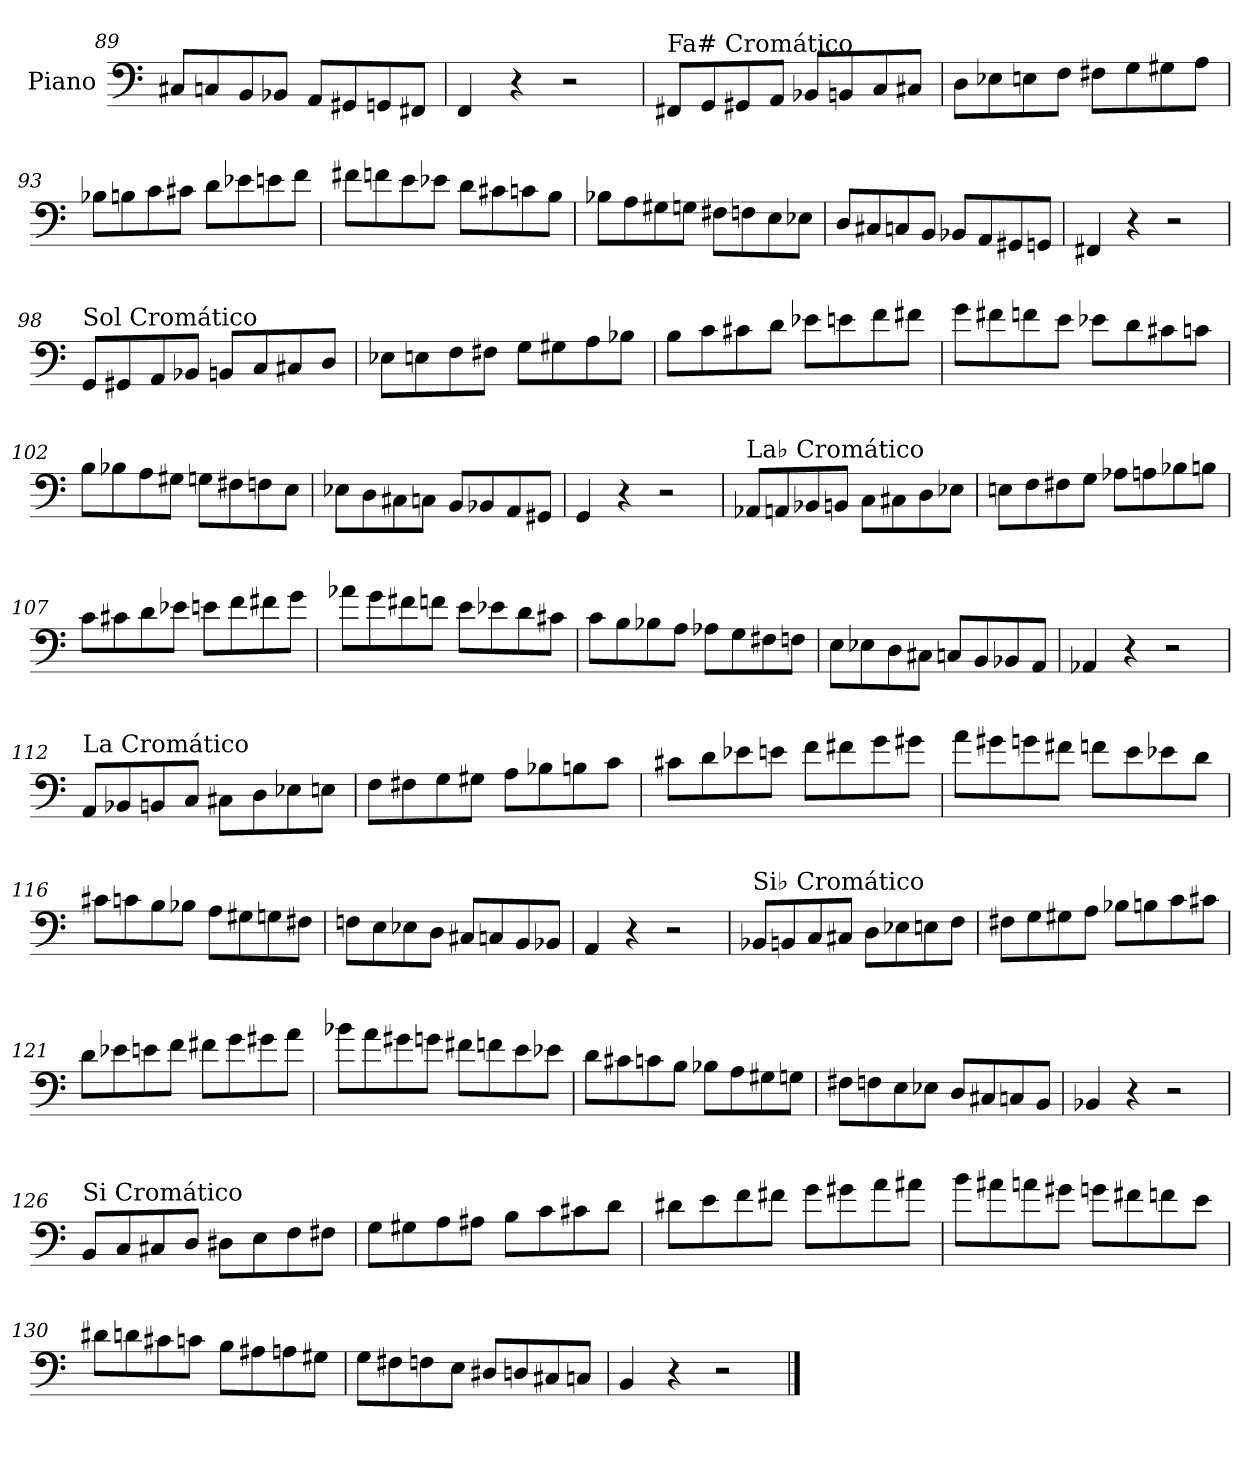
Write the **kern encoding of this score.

**kern
*part1
*staff1
*I"Piano
*I'Pno.
*clefF4
*k[]
=89
8C#X/L
8Cn/
8BB/
8BB-X/J
8AA/L
8GG#X/
8GGn/
8FF#X/J
=90
4FF/
4r
2r
!!LO:PB:g=z
=91
!LO:TX:a:t=Fa# Cromático
8FF#X/L
8GG/
8GG#X/
8AA/J
8BB-X/L
8BBn/
8C/
8C#X/J
=92
8D\L
8E-X\
8En\
8F\J
8F#X\L
8G\
8G#X\
8A\J
=93
8B-X\L
8Bn\
8c\
8c#X\J
8d\L
8e-X\
8en\
8f\J
!!LO:LB:g=z
=94
8f#X\L
8fn\
8e\
8e-X\J
8d\L
8c#X\
8cn\
8B\J
=95
8B-X\L
8A\
8G#X\
8Gn\J
8F#X\L
8Fn\
8E\
8E-X\J
=96
8D/L
8C#X/
8Cn/
8BB/J
8BB-X/L
8AA/
8GG#X/
8GGn/J
=97
4FF#X/
4r
2r
!!LO:LB:g=z
=98
!LO:TX:a:t=Sol Cromático
8GG/L
8GG#X/
8AA/
8BB-X/J
8BBn/L
8C/
8C#X/
8D/J
=99
8E-X\L
8En\
8F\
8F#X\J
8G\L
8G#X\
8A\
8B-X\J
=100
8B\L
8c\
8c#X\
8d\J
8e-X\L
8en\
8f\
8f#X\J
!!LO:LB:g=z
=101
8g\L
8f#X\
8fn\
8e\J
8e-X\L
8d\
8c#X\
8cn\J
=102
8B\L
8B-X\
8A\
8G#X\J
8Gn\L
8F#X\
8Fn\
8E\J
=103
8E-X\L
8D\
8C#X\
8Cn\J
8BB/L
8BB-X/
8AA/
8GG#X/J
=104
4GG/
4r
2r
!!LO:LB:g=z
=105
!LO:TX:a:t=La♭ Cromático
8AA-X/L
8AAn/
8BB-X/
8BBn/J
8C\L
8C#X\
8D\
8E-X\J
=106
8En\L
8F\
8F#X\
8G\J
8A-X\L
8An\
8B-X\
8Bn\J
=107
8c\L
8c#X\
8d\
8e-X\J
8en\L
8f\
8f#X\
8g\J
!!LO:LB:g=z
=108
8a-X\L
8g\
8f#X\
8fn\J
8e\L
8e-X\
8d\
8c#X\J
=109
8c\L
8B\
8B-X\
8A\J
8A-X\L
8G\
8F#X\
8Fn\J
=110
8E\L
8E-X\
8D\
8C#X\J
8Cn/L
8BB/
8BB-X/
8AA/J
=111
4AA-X/
4r
2r
!!LO:LB:g=z
=112
!LO:TX:a:t=La Cromático
8AA/L
8BB-X/
8BBn/
8C/J
8C#X\L
8D\
8E-X\
8En\J
=113
8F\L
8F#X\
8G\
8G#X\J
8A\L
8B-X\
8Bn\
8c\J
=114
8c#X\L
8d\
8e-X\
8en\J
8f\L
8f#X\
8g\
8g#X\J
!!LO:LB:g=z
=115
8a\L
8g#X\
8gn\
8f#X\J
8fn\L
8e\
8e-X\
8d\J
=116
8c#X\L
8cn\
8B\
8B-X\J
8A\L
8G#X\
8Gn\
8F#X\J
=117
8Fn\L
8E\
8E-X\
8D\J
8C#X/L
8Cn/
8BB/
8BB-X/J
=118
4AA/
4r
2r
!!LO:LB:g=z
=119
!LO:TX:a:t=Si♭ Cromático
8BB-X/L
8BBn/
8C/
8C#X/J
8D\L
8E-X\
8En\
8F\J
=120
8F#X\L
8G\
8G#X\
8A\J
8B-X\L
8Bn\
8c\
8c#X\J
=121
8d\L
8e-X\
8en\
8f\J
8f#X\L
8g\
8g#X\
8a\J
!!LO:LB:g=z
=122
8b-X\L
8a\
8g#X\
8gn\J
8f#X\L
8fn\
8e\
8e-X\J
=123
8d\L
8c#X\
8cn\
8B\J
8B-X\L
8A\
8G#X\
8Gn\J
=124
8F#X\L
8Fn\
8E\
8E-X\J
8D/L
8C#X/
8Cn/
8BB/J
=125
4BB-X/
4r
2r
!!LO:LB:g=z
=126
!LO:TX:a:t=Si Cromático
8BB/L
8C/
8C#X/
8D/J
8D#X\L
8E\
8F\
8F#X\J
=127
8G\L
8G#X\
8A\
8A#X\J
8B\L
8c\
8c#X\
8d\J
=128
8d#X\L
8e\
8f\
8f#X\J
8g\L
8g#X\
8a\
8a#X\J
!!LO:LB:g=z
=129
8b\L
8a#X\
8an\
8g#X\J
8gn\L
8f#X\
8fn\
8e\J
=130
8d#X\L
8dn\
8c#X\
8cn\J
8B\L
8A#X\
8An\
8G#X\J
=131
8G\L
8F#X\
8Fn\
8E\J
8D#X/L
8Dn/
8C#X/
8Cn/J
=132
4BB/
4r
2r
==
*-
